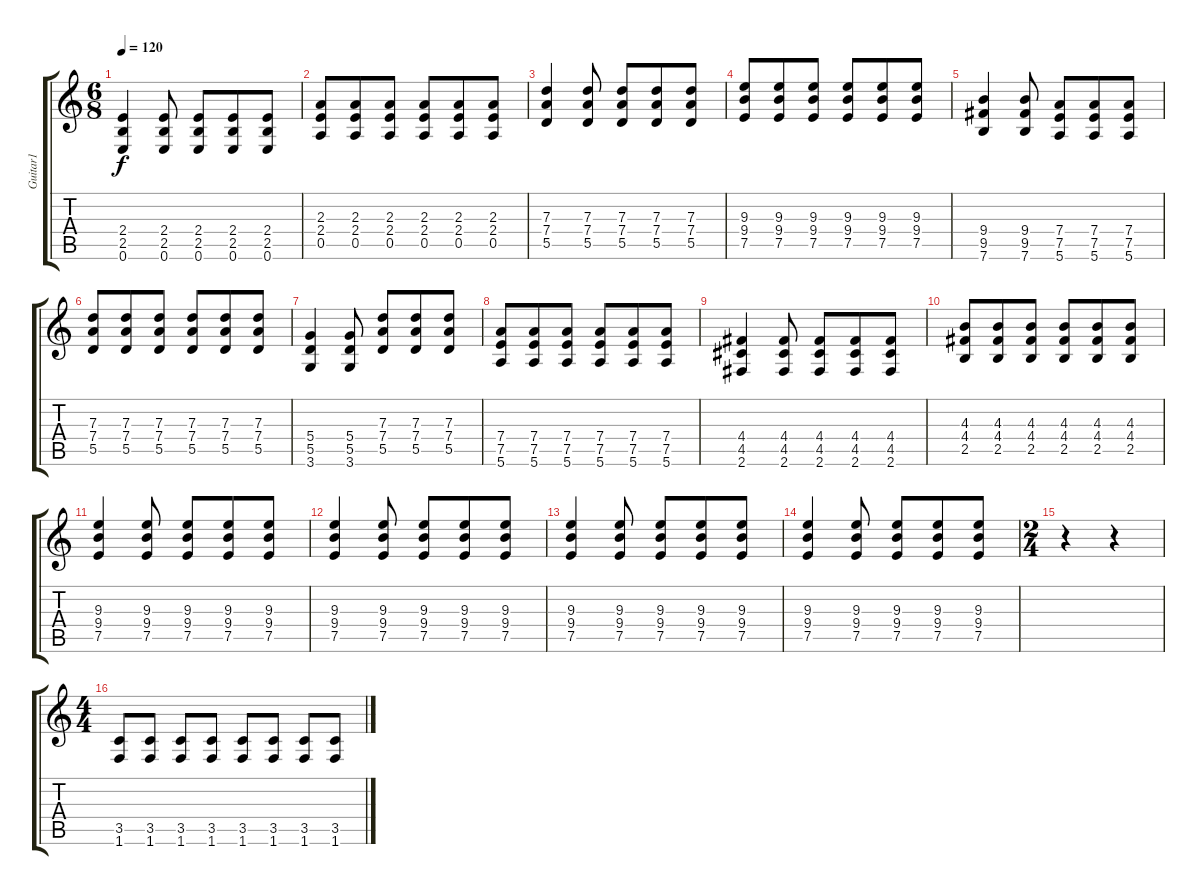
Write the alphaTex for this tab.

\track ("Guitar1" "Guitar1") {instrument distortionguitar}
\staff {score tabs}
\tuning (E4 B3 G3 D3 A2 E2) {hide}
\ts (6 8)
\tempo 120
\clef g2
\ks c
(2.4 2.5 0.6).4{dy f} (2.4 2.5 0.6).8 (2.4 2.5 0.6).8 (2.4 2.5 0.6).8 (2.4 2.5 0.6).8 |
(2.3 2.4 0.5).8 (2.3 2.4 0.5).8 (2.3 2.4 0.5).8 (2.3 2.4 0.5).8 (2.3 2.4 0.5).8 (2.3 2.4 0.5).8 |
(7.3 7.4 5.5).4 (7.3 7.4 5.5).8 (7.3 7.4 5.5).8 (7.3 7.4 5.5).8 (7.3 7.4 5.5).8 |
(9.3 9.4 7.5).8 (9.3 9.4 7.5).8 (9.3 9.4 7.5).8 (9.3 9.4 7.5).8 (9.3 9.4 7.5).8 (9.3 9.4 7.5).8 |
(9.4 9.5 7.6).4 (9.4 9.5 7.6).8 (7.4 7.5 5.6).8 (7.4 7.5 5.6).8 (7.4 7.5 5.6).8 |
(7.3 7.4 5.5).8 (7.3 7.4 5.5).8 (7.3 7.4 5.5).8 (7.3 7.4 5.5).8 (7.3 7.4 5.5).8 (7.3 7.4 5.5).8 |
(5.4 5.5 3.6).4 (5.4 5.5 3.6).8 (7.3 7.4 5.5).8 (7.3 7.4 5.5).8 (7.3 7.4 5.5).8 |
(7.4 7.5 5.6).8 (7.4 7.5 5.6).8 (7.4 7.5 5.6).8 (7.4 7.5 5.6).8 (7.4 7.5 5.6).8 (7.4 7.5 5.6).8 |
(4.4 4.5 2.6).4 (4.4 4.5 2.6).8 (4.4 4.5 2.6).8 (4.4 4.5 2.6).8 (4.4 4.5 2.6).8 |
(4.3 4.4 2.5).8 (4.3 4.4 2.5).8 (4.3 4.4 2.5).8 (4.3 4.4 2.5).8 (4.3 4.4 2.5).8 (4.3 4.4 2.5).8 |
(9.3 9.4 7.5).4 (9.3 9.4 7.5).8 (9.3 9.4 7.5).8 (9.3 9.4 7.5).8 (9.3 9.4 7.5).8 |
(9.3 9.4 7.5).4 (9.3 9.4 7.5).8 (9.3 9.4 7.5).8 (9.3 9.4 7.5).8 (9.3 9.4 7.5).8 |
(9.3 9.4 7.5).4 (9.3 9.4 7.5).8 (9.3 9.4 7.5).8 (9.3 9.4 7.5).8 (9.3 9.4 7.5).8 |
(9.3 9.4 7.5).4 (9.3 9.4 7.5).8 (9.3 9.4 7.5).8 (9.3 9.4 7.5).8 (9.3 9.4 7.5).8 |
\ts (2 4)
r.4 r.4 |
\ts (4 4)
(3.5 1.6).8 (3.5 1.6).8 (3.5 1.6).8 (3.5 1.6).8 (3.5 1.6).8 (3.5 1.6).8 (3.5 1.6).8 (3.5 1.6).8
